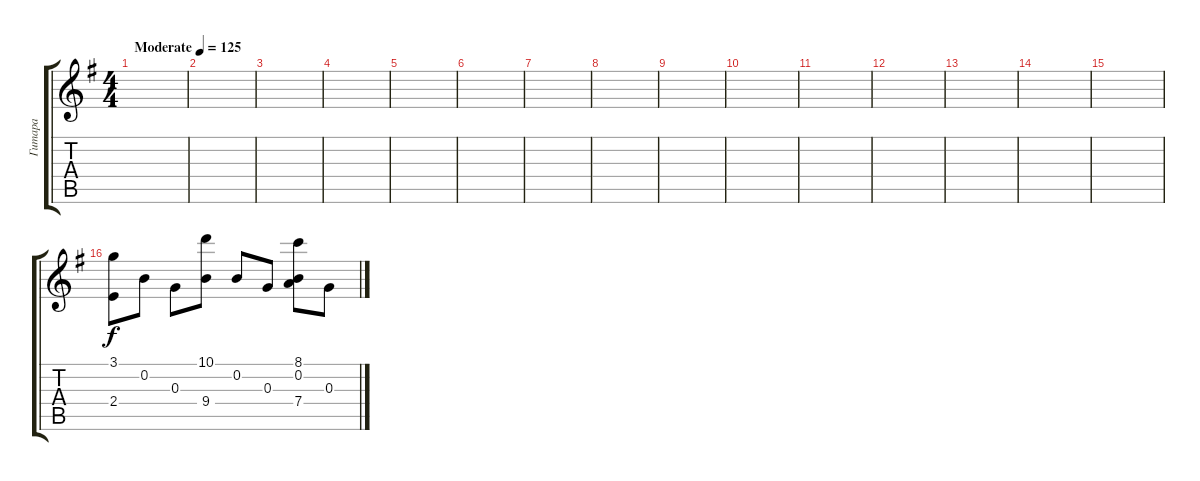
\track ("Гитара" "Гитара") {instrument electricguitarjazz}
\staff {score tabs}
\tuning (E4 B3 G3 D3 A2 E2) {hide}
\ts (4 4)
\tempo (125 "Moderate")
\clef g2
\ks eminor
|
|
|
|
|
|
|
|
|
|
|
|
|
|
|
(3.1 2.4).8 0.2.8 0.3.8 (10.1 9.4).8 0.2.8 0.3.8 (8.1 0.2 7.4).8 0.3.8
